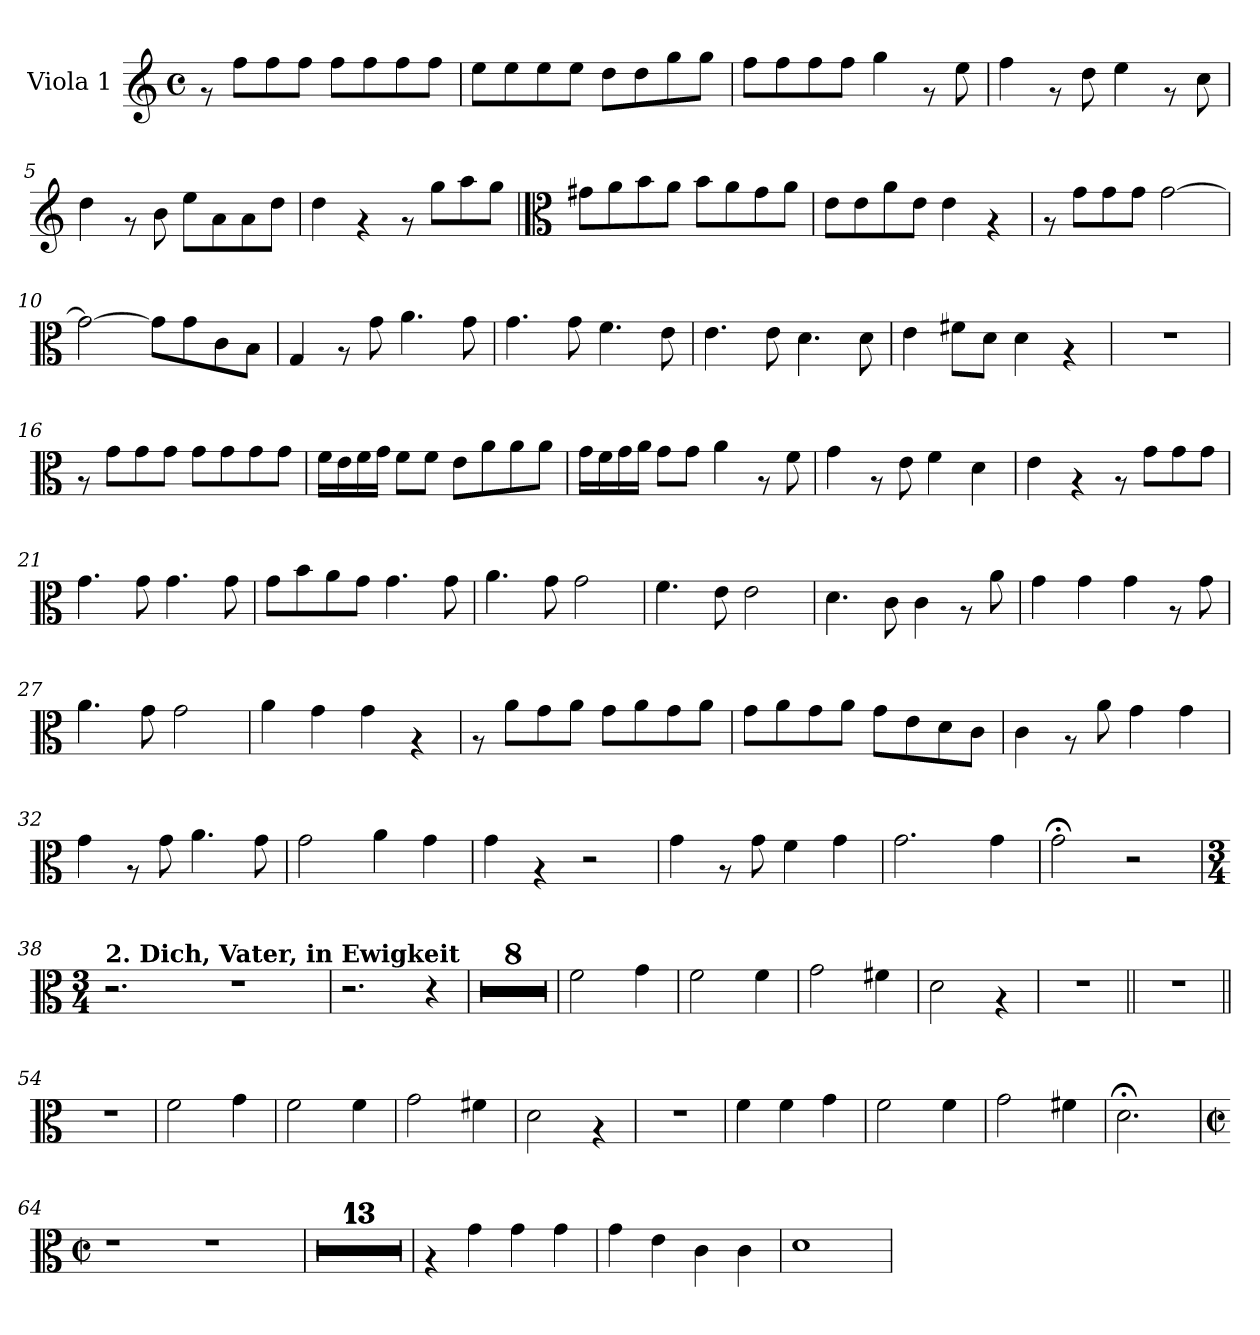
**kern
*part1
*staff1
*I"Viola 1
*I'Viola 1
*clefG2
*k[]
*C:
*M4/4
*met(c)
=1
8rf
8ff\L
8ff\
8ff\J
8ff\L
8ff\
8ff\
8ff\J
=2
8ee\L
8ee\
8ee\
8ee\J
8dd\L
8dd\
8gg\
8gg\J
=3
8ff\L
8ff\
8ff\
8ff\J
4gg\
8rf
8ee\
=4
4ff\
8rf
8dd\
4ee\
8rf
8cc\
=5
4dd\
8rf
8b\
8ee\L
8a\
8a\
8dd\J
=6
4dd\
4rf
8rf
8gg\L
8aa\
8gg\J
!!LO:LB:g=z
=7
*clefC3
8g#X\L
8a\
8b\
8a\J
8b\L
8a\
8g#\
8a\J
=8
8e\L
8e\
8a\
8e\J
4e\
4rG
=9
8rG
8g\L
8g\
8g\J
[>2g\
=10
2g\_
8g\L]
8g\
8c\
8B\J
=11
4G/
8rG
8g\
4.a\
8g\
=12
4.g\
8g\
4.f\
8e\
=13
4.e\
8e\
4.d\
8d\
=14
4e\
8f#X\L
8d\J
4d\
4rG
!!LO:LB:g=z
=15
1r
=16
8rG
8g\L
8g\
8g\J
8g\L
8g\
8g\
8g\J
=17
16f\LL
16e\
16f\
16g\JJ
8f\L
8f\J
8e\L
8a\
8a\
8a\J
=18
16g\LL
16f\
16g\
16a\JJ
8g\L
8g\J
4a\
8rG
8f\
=19
4g\
8rG
8e\
4f\
4d\
=20
4e\
4rG
8rG
8g\L
8g\
8g\J
=21
4.g\
8g\
4.g\
8g\
!!LO:LB:g=z
=22
8g\L
8b\
8a\
8g\J
4.g\
8g\
=23
4.a\
8g\
2g\
=24
4.f\
8e\
2e\
=25
4.d\
8c\
4c\
8rG
8a\
=26
4g\
4g\
4g\
8rG
8g\
=27
4.a\
8g\
2g\
=28
4a\
4g\
4g\
4rG
=29
8rG
8a\L
8g\
8a\J
8g\L
8a\
8g\
8a\J
!!LO:LB:g=z
=30
8g\L
8a\
8g\
8a\J
8g\L
8e\
8d\
8c\J
=31
4c\
8rG
8a\
4g\
4g\
=32
4g\
8rG
8g\
4.a\
8g\
=33
2g\
4a\
4g\
=34
4g\
4rG
2r
=35
4g\
8rG
8g\
4f\
4g\
=36
2.g\
4g\
=37
2g;<\
2r
!!LO:LB:g=z
=38
*M3/4
!LO:TX:a:B:t=2. Dich, Vater, in Ewigkeit
2.r
4ryy
1r
=39
2.r
4r
=40
2.r
=41
2.r
=42
2.r
=43
2.r
=44
2.r
=45
2.r
=46
2.r
=47
2.r
=48
2f\
4g\
=49
2f\
4f\
=50
2g\
4f#X\
=51
2d\
4rG
=52
2.r
=53||
2.r
=54||
2.r
=55
2f\
4g\
=56
2f\
4f\
=57
2g\
4f#X\
=58
2d\
4rG
=59
2.r
=60
4f\
4f\
4g\
=61
2f\
4f\
=62
2g\
4f#X\
=63
2.d;<\
!!LO:PB:g=z
=64
*M2/2
*met(c|)
1r
1r
=65
1r
=66
1r
=67
1r
=68
1r
=69
1r
=70
1r
=71
1r
=72
1r
=73
1r
=74
1r
=75
1r
=76
1r
=77
1r
=78
4rG
4g\
4g\
4g\
=79
4g\
4e\
4c\
4c\
=80
1d
=
*-
